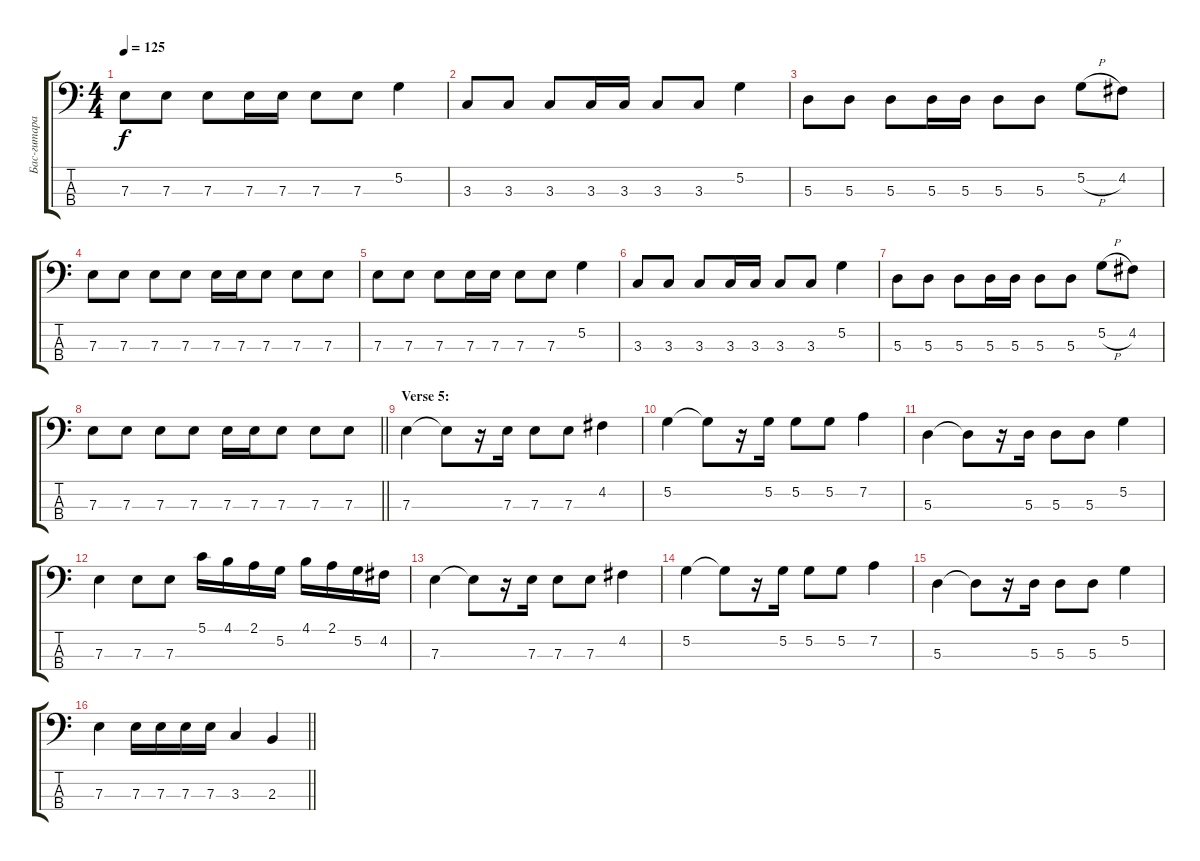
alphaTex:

\track ("Бас-гитара" "Бас-гитара") {instrument electricbasspick}
\staff {score tabs}
\tuning (G2 D2 A1 E1) {hide}
\ts (4 4)
\tempo 125
\clef f4
\ks c
7.3.8{dy f} 7.3.8 7.3.8 7.3.16 7.3.16 7.3.8 7.3.8 5.2.4 |
3.3.8 3.3.8 3.3.8 3.3.16 3.3.16 3.3.8 3.3.8 5.2.4 |
5.3.8 5.3.8 5.3.8 5.3.16 5.3.16 5.3.8 5.3.8 5.2{h}.8 4.2.8 |
7.3.8 7.3.8 7.3.8 7.3.8 7.3.16 7.3.16 7.3.8 7.3.8 7.3.8 |
7.3.8 7.3.8 7.3.8 7.3.16 7.3.16 7.3.8 7.3.8 5.2.4 |
3.3.8 3.3.8 3.3.8 3.3.16 3.3.16 3.3.8 3.3.8 5.2.4 |
5.3.8 5.3.8 5.3.8 5.3.16 5.3.16 5.3.8 5.3.8 5.2{h}.8 4.2.8 |
\barLineRight lightlight
7.3.8 7.3.8 7.3.8 7.3.8 7.3.16 7.3.16 7.3.8 7.3.8 7.3.8 |
\section ("" "Verse 5:")
7.3.4 7.3{t}.8 r.16 7.3.16 7.3.8 7.3.8 4.2.4 |
5.2.4 5.2{t}.8 r.16 5.2.16 5.2.8 5.2.8 7.2.4 |
5.3.4 5.3{t}.8 r.16 5.3.16 5.3.8 5.3.8 5.2.4 |
7.3.4 7.3.8 7.3.8 5.1.16 4.1.16 2.1.16 5.2.16 4.1.16 2.1.16 5.2.16 4.2.16 |
7.3.4 7.3{t}.8 r.16 7.3.16 7.3.8 7.3.8 4.2.4 |
5.2.4 5.2{t}.8 r.16 5.2.16 5.2.8 5.2.8 7.2.4 |
5.3.4 5.3{t}.8 r.16 5.3.16 5.3.8 5.3.8 5.2.4 |
\barLineRight lightlight
7.3.4 7.3.16 7.3.16 7.3.16 7.3.16 3.3.4 2.3.4
